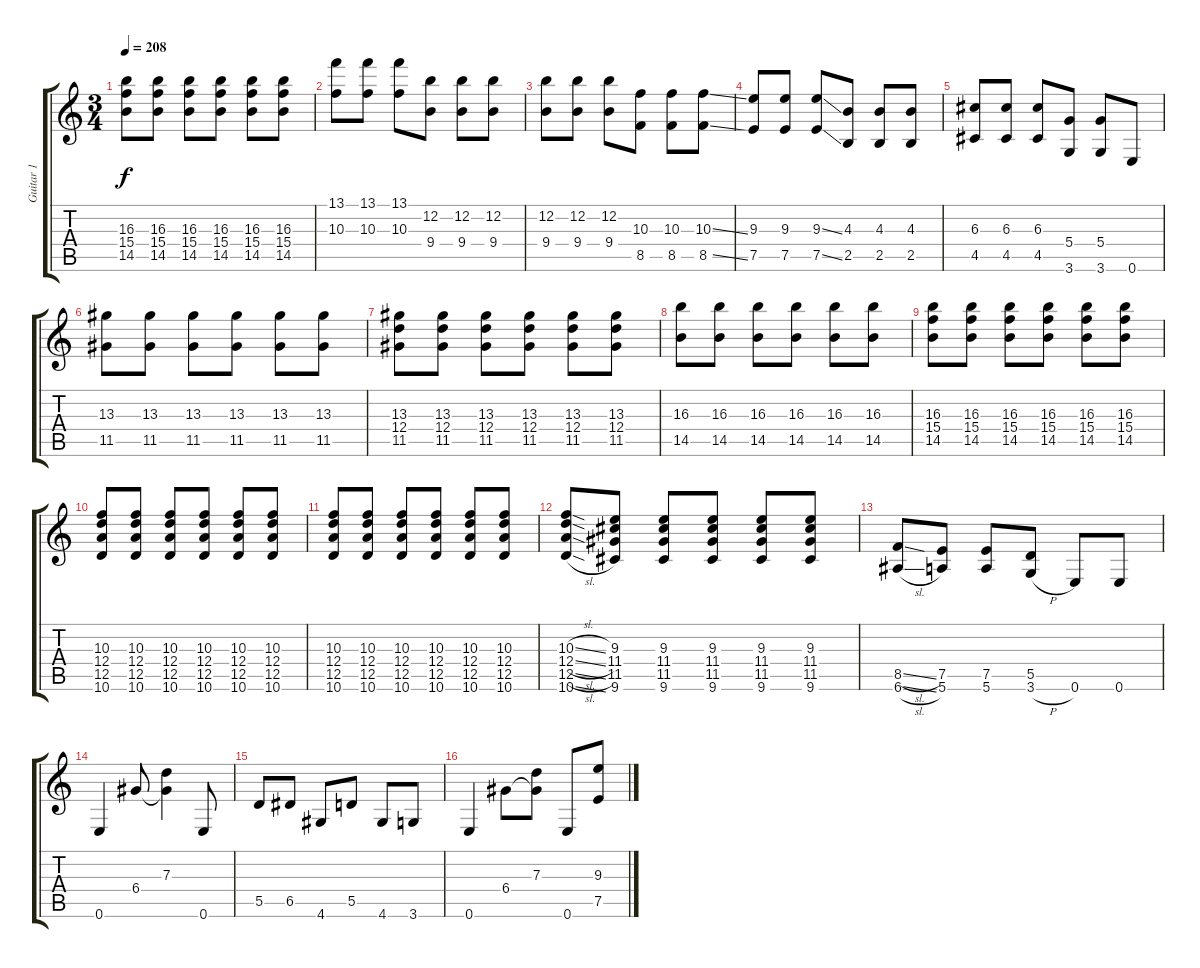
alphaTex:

\track ("Guitar 1" "Guitar 1") {instrument distortionguitar}
\staff {score tabs}
\tuning (E4 B3 G3 D3 A2 E2) {hide}
\ts (3 4)
\tempo 208
\clef g2
\ks c
(16.3 15.4 14.5).8{dy f} (16.3 15.4 14.5).8 (16.3 15.4 14.5).8 (16.3 15.4 14.5).8 (16.3 15.4 14.5).8 (16.3 15.4 14.5).8 |
(13.1 10.3).8 (13.1 10.3).8 (13.1 10.3).8 (12.2 9.4).8 (12.2 9.4).8 (12.2 9.4).8 |
(12.2 9.4).8 (12.2 9.4).8 (12.2 9.4).8 (10.3 8.5).8 (10.3 8.5).8 (10.3{ss} 8.5{ss}).8 |
(9.3 7.5).8 (9.3 7.5).8 (9.3{ss} 7.5{ss}).8 (4.3 2.5).8 (4.3 2.5).8 (4.3 2.5).8 |
(6.3 4.5).8 (6.3 4.5).8 (6.3 4.5).8 (5.4 3.6).8 (5.4 3.6).8 0.6.8 |
(13.3 11.5).8 (13.3 11.5).8 (13.3 11.5).8 (13.3 11.5).8 (13.3 11.5).8 (13.3 11.5).8 |
(13.3 12.4 11.5).8 (13.3 12.4 11.5).8 (13.3 12.4 11.5).8 (13.3 12.4 11.5).8 (13.3 12.4 11.5).8 (13.3 12.4 11.5).8 |
(16.3 14.5).8 (16.3 14.5).8 (16.3 14.5).8 (16.3 14.5).8 (16.3 14.5).8 (16.3 14.5).8 |
(16.3 15.4 14.5).8 (16.3 15.4 14.5).8 (16.3 15.4 14.5).8 (16.3 15.4 14.5).8 (16.3 15.4 14.5).8 (16.3 15.4 14.5).8 |
(10.3 12.4 12.5 10.6).8 (10.3 12.4 12.5 10.6).8 (10.3 12.4 12.5 10.6).8 (10.3 12.4 12.5 10.6).8 (10.3 12.4 12.5 10.6).8 (10.3 12.4 12.5 10.6).8 |
(10.3 12.4 12.5 10.6).8 (10.3 12.4 12.5 10.6).8 (10.3 12.4 12.5 10.6).8 (10.3 12.4 12.5 10.6).8 (10.3 12.4 12.5 10.6).8 (10.3 12.4 12.5 10.6).8 |
(10.3{sl} 12.4{sl} 12.5{sl} 10.6{sl}).8 (9.3 11.4 11.5 9.6).8 (9.3 11.4 11.5 9.6).8 (9.3 11.4 11.5 9.6).8 (9.3 11.4 11.5 9.6).8 (9.3 11.4 11.5 9.6).8 |
(8.5{sl} 6.6{sl}).8 (7.5 5.6).8 (7.5 5.6).8 (5.5 3.6{h}).8 0.6.8 0.6.8 |
0.6.4 6.4.8 (7.3 6.4{t}).4 0.6.8 |
5.5.8 6.5.8 4.6.8 5.5.8 4.6.8 3.6.8 |
0.6.4 6.4.8 (7.3 6.4{t}).8 0.6.8 (9.3 7.5).8
